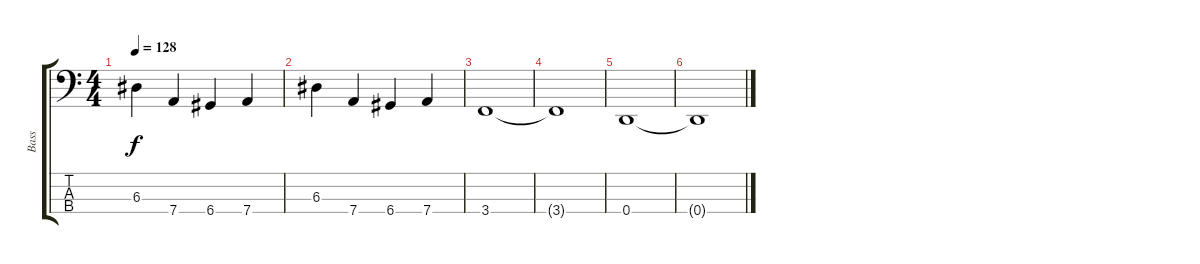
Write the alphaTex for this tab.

\track ("Bass" "Bass") {instrument electricbasspick}
\staff {score tabs}
\tuning (G2 D2 A1 D1) {hide}
\ts (4 4)
\tempo 128
\clef f4
\ks c
6.3.4{dy f} 7.4.4 6.4.4 7.4.4 |
6.3.4 7.4.4 6.4.4 7.4.4 |
3.4.1 |
3.4{t}.1 |
0.4.1 |
0.4{t}.1
